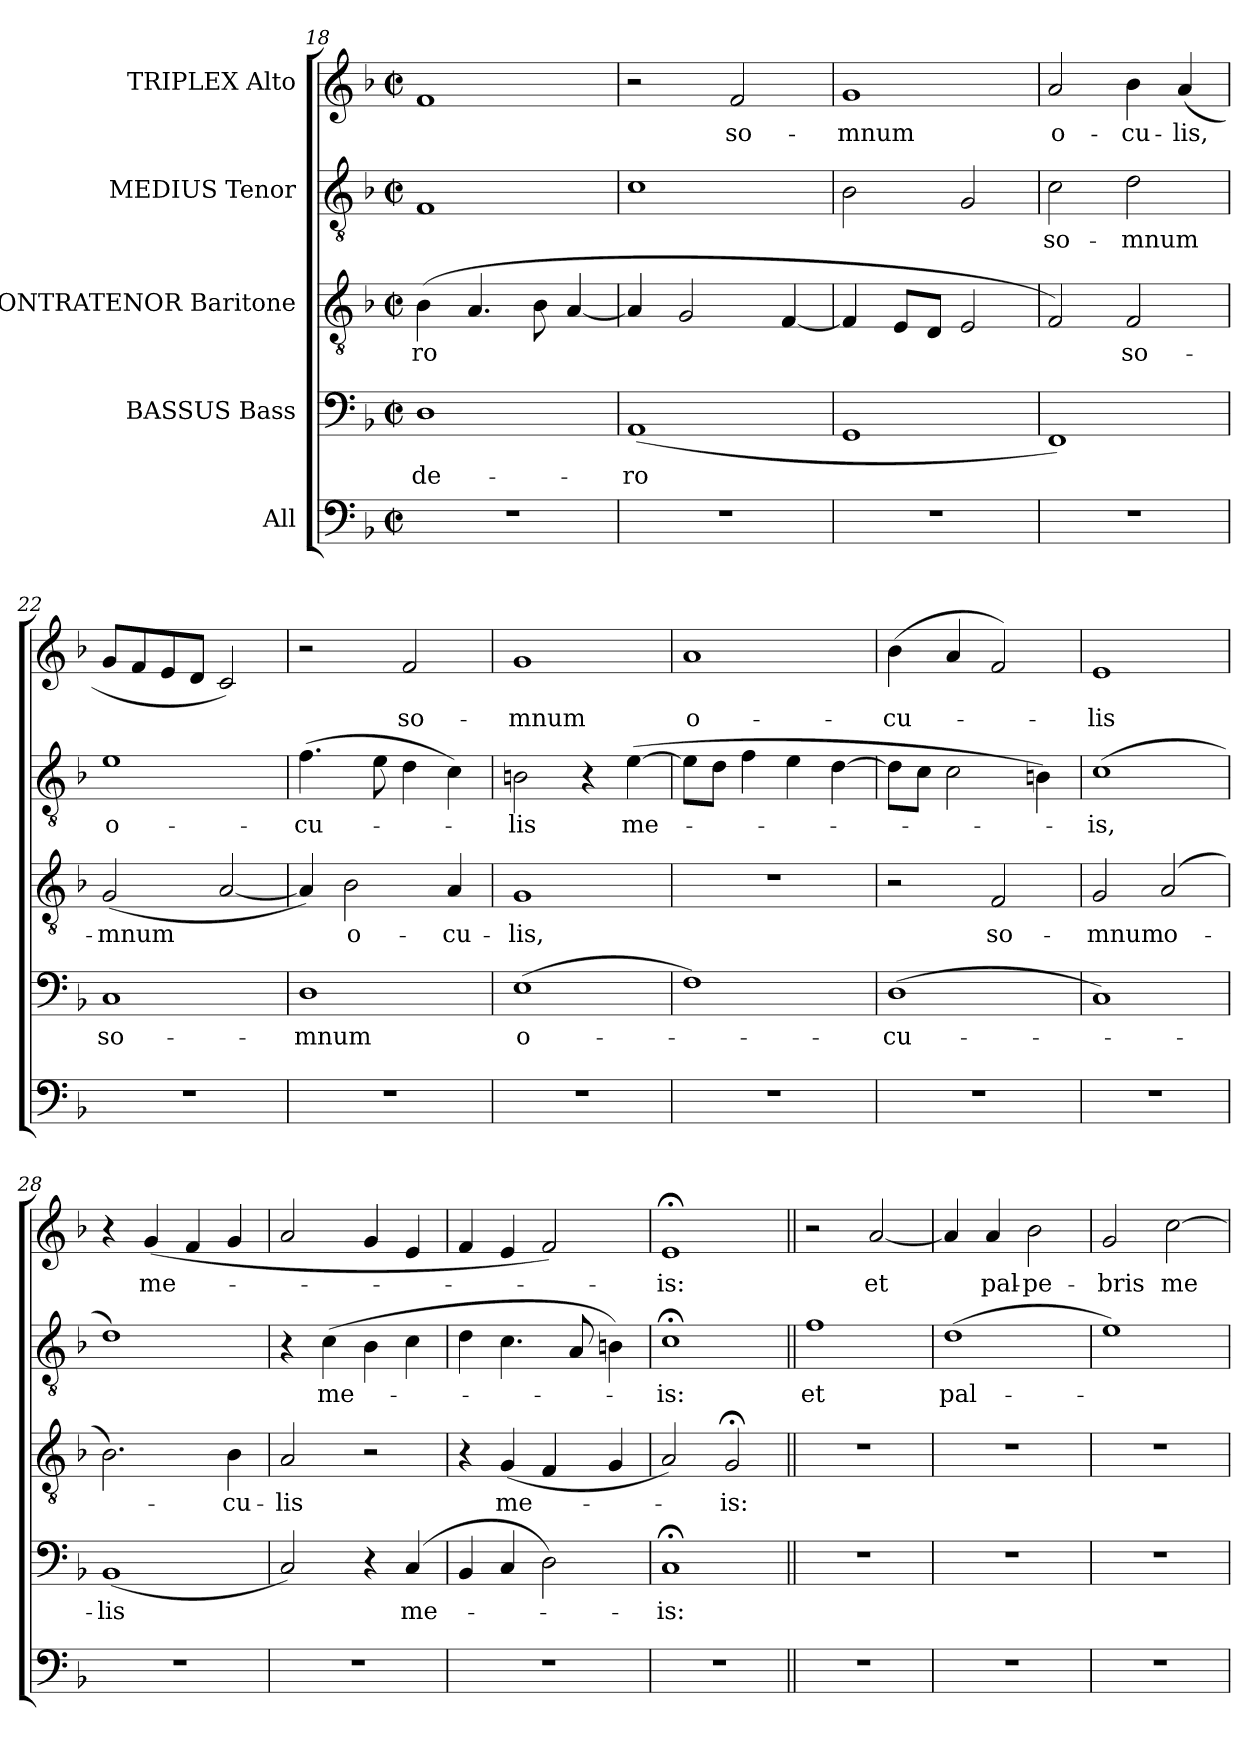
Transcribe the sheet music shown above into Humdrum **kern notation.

**kern	**kern	**text	**kern	**text	**kern	**text	**kern	**text
*part5	*part4	*part4	*part3	*part3	*part2	*part2	*part1	*part1
*staff5	*staff4	*staff4	*staff3	*staff3	*staff2	*staff2	*staff1	*staff1
*I"All	*I"BASSUS Bass	*	*I"CONTRATENOR Baritone	*	*I"MEDIUS Tenor	*	*I"TRIPLEX Alto	*
*clefF4	*clefF4	*	*clefGv2	*	*clefGv2	*	*clefG2	*
*k[b-]	*k[b-]	*	*k[b-]	*	*k[b-]	*	*k[b-]	*
*F:	*F:	*	*F:	*	*F:	*	*F:	*
*M2/2	*M2/2	*	*M2/2	*	*M2/2	*	*M2/2	*
*met(c|)	*met(c|)	*	*met(c|)	*	*met(c|)	*	*met(c|)	*
=18	=18	=18	=18	=18	=18	=18	=18	=18
!	!	!LO:LY:b	!	!LO:LY:b	!	!	!	!
1r	1D	-de-	(>4B-\	-ro	1F	.	1f	.
.	.	.	4.A/	.	.	.	.	.
.	.	.	8B-\	.	.	.	.	.
.	.	.	[4A/	.	.	.	.	.
!!LO:LB:g=z
=19	=19	=19	=19	=19	=19	=19	=19	=19
!	!	!LO:LY:b	!	!	!	!	!	!
1r	(<1AA	-ro	4A/]	.	1c	.	2r	.
.	.	.	2G/	.	.	.	.	.
!	!	!	!	!	!	!	!	!LO:LY:b
.	.	.	.	.	.	.	2f/	so-
.	.	.	[4F/	.	.	.	.	.
=20	=20	=20	=20	=20	=20	=20	=20	=20
!	!	!	!	!	!	!	!	!LO:LY:b
1r	1GG	.	4F/]	.	2B-\	.	1g	-mnum
.	.	.	8E/L	.	.	.	.	.
.	.	.	8D/J	.	.	.	.	.
.	.	.	2E/	.	2G/	.	.	.
=21	=21	=21	=21	=21	=21	=21	=21	=21
!	!	!	!	!	!	!LO:LY:b	!	!LO:LY:b
1r	1FF)	.	2F/)	.	2c\	so-	2a/	o-
!	!	!	!	!LO:LY:b	!	!LO:LY:b	!	!LO:LY:b
.	.	.	2F/	so-	2d\	-mnum	4b-\	-cu-
!	!	!	!	!	!	!	!	!LO:LY:b
.	.	.	.	.	.	.	(<4a/	-lis,
=22	=22	=22	=22	=22	=22	=22	=22	=22
!	!	!LO:LY:b	!	!LO:LY:b	!	!LO:LY:b	!	!
1r	1C	so-	(<2G/	-mnum	1e	o-	8g/L	.
.	.	.	.	.	.	.	8f/	.
.	.	.	.	.	.	.	8e/	.
.	.	.	.	.	.	.	8d/J	.
.	.	.	[2A/	.	.	.	2c/)	.
=23	=23	=23	=23	=23	=23	=23	=23	=23
!	!	!LO:LY:b	!	!	!	!LO:LY:b	!	!
1r	1D	-mnum	4A/])	.	(>4.f\	-cu-	2r	.
!	!	!	!	!LO:LY:b	!	!	!	!
.	.	.	2B-\	o-	.	.	.	.
.	.	.	.	.	8e\	.	.	.
!	!	!	!	!	!	!	!	!LO:LY:b
.	.	.	.	.	4d\	.	2f/	so-
!	!	!	!	!LO:LY:b	!	!	!	!
.	.	.	4A/	-cu-	4c\)	.	.	.
=24	=24	=24	=24	=24	=24	=24	=24	=24
!	!	!LO:LY:b	!	!LO:LY:b	!	!LO:LY:b	!	!LO:LY:b
1r	(>1E	o-	1G	-lis,	2Bn\	-lis	1g	-mnum
.	.	.	.	.	4r	.	.	.
!	!	!	!	!	!	!LO:LY:b	!	!
.	.	.	.	.	(>[4e\	me-	.	.
=25	=25	=25	=25	=25	=25	=25	=25	=25
!	!	!	!	!	!	!	!	!LO:LY:b
1r	1F)	.	1r	.	8e\L]	.	1a	o-
.	.	.	.	.	8d\J	.	.	.
.	.	.	.	.	4f\	.	.	.
.	.	.	.	.	4e\	.	.	.
.	.	.	.	.	[4d\	.	.	.
!!LO:LB:g=z
=26	=26	=26	=26	=26	=26	=26	=26	=26
!	!	!LO:LY:b	!	!	!	!	!	!LO:LY:b
1r	(>1D	-cu-	2r	.	8d\L]	.	(>4b-\	-cu-
.	.	.	.	.	8c\J	.	.	.
.	.	.	.	.	2c\	.	4a/	.
!	!	!	!	!LO:LY:b	!	!	!	!
.	.	.	2F/	so-	.	.	2f/)	.
.	.	.	.	.	4Bn\)	.	.	.
=27	=27	=27	=27	=27	=27	=27	=27	=27
!	!	!	!	!LO:LY:b	!	!LO:LY:b	!	!LO:LY:b
1r	1C)	.	2G/	-mnum	(>1c	-is,	1e	-lis
!	!	!	!	!LO:LY:b	!	!	!	!
.	.	.	(>2A/	o-	.	.	.	.
=28	=28	=28	=28	=28	=28	=28	=28	=28
!	!	!LO:LY:b	!	!	!	!	!	!
1r	(<1BB-	-lis	2.B-\)	.	1d)	.	4r	.
!	!	!	!	!	!	!	!	!LO:LY:b
.	.	.	.	.	.	.	(<4g/	me-
.	.	.	.	.	.	.	4f/	.
!	!	!	!	!LO:LY:b	!	!	!	!
.	.	.	4B-\	-cu-	.	.	4g/	.
=29	=29	=29	=29	=29	=29	=29	=29	=29
!	!	!	!	!LO:LY:b	!	!	!	!
1r	2C/)	.	2A/	-lis	4r	.	2a/	.
!	!	!	!	!	!	!LO:LY:b	!	!
.	.	.	.	.	(>4c\	me-	.	.
.	4r	.	2r	.	4B-\	.	4g/	.
!	!	!LO:LY:b	!	!	!	!	!	!
.	(>4C/	me-	.	.	4c\	.	4e/	.
=30	=30	=30	=30	=30	=30	=30	=30	=30
1r	4BB-/	.	4r	.	4d\	.	4f/	.
!	!	!	!	!LO:LY:b	!	!	!	!
.	4C/	.	(<4G/	me-	4.c\	.	4e/	.
.	2D\)	.	4F/	.	.	.	2f/)	.
.	.	.	.	.	8A/	.	.	.
.	.	.	4G/	.	4Bn\)	.	.	.
=31	=31	=31	=31	=31	=31	=31	=31	=31
!	!	!LO:LY:b	!	!	!	!LO:LY:b	!	!LO:LY:b
1r	1C;<	-is:	2A/)	.	1c;<	-is:	1e;<	-is:
!	!	!	!	!LO:LY:b	!	!	!	!
.	.	.	2G;</	-is:	.	.	.	.
=32||	=32||	=32||	=32||	=32||	=32||	=32||	=32||	=32||
!	!	!	!	!	!	!LO:LY:b	!	!
1r	1r	.	1r	.	1f	et	2r	.
!	!	!	!	!	!	!	!	!LO:LY:b
.	.	.	.	.	.	.	[2a/	et
!!LO:PB:g=z
=33	=33	=33	=33	=33	=33	=33	=33	=33
!	!	!	!	!	!	!LO:LY:b	!	!
1r	1r	.	1r	.	(>1d	pal-	4a/]	.
!	!	!	!	!	!	!	!	!LO:LY:b
.	.	.	.	.	.	.	4a/	pal-
!	!	!	!	!	!	!	!	!LO:LY:b
.	.	.	.	.	.	.	2b-\	-pe-
=34	=34	=34	=34	=34	=34	=34	=34	=34
!	!	!	!	!	!	!	!	!LO:LY:b
1r	1r	.	1r	.	1e)	.	2g/	-bris
!	!	!	!	!	!	!	!	!LO:LY:b
.	.	.	.	.	.	.	[2cc\	me-
=	=	=	=	=	=	=	=	=
*-	*-	*-	*-	*-	*-	*-	*-	*-
